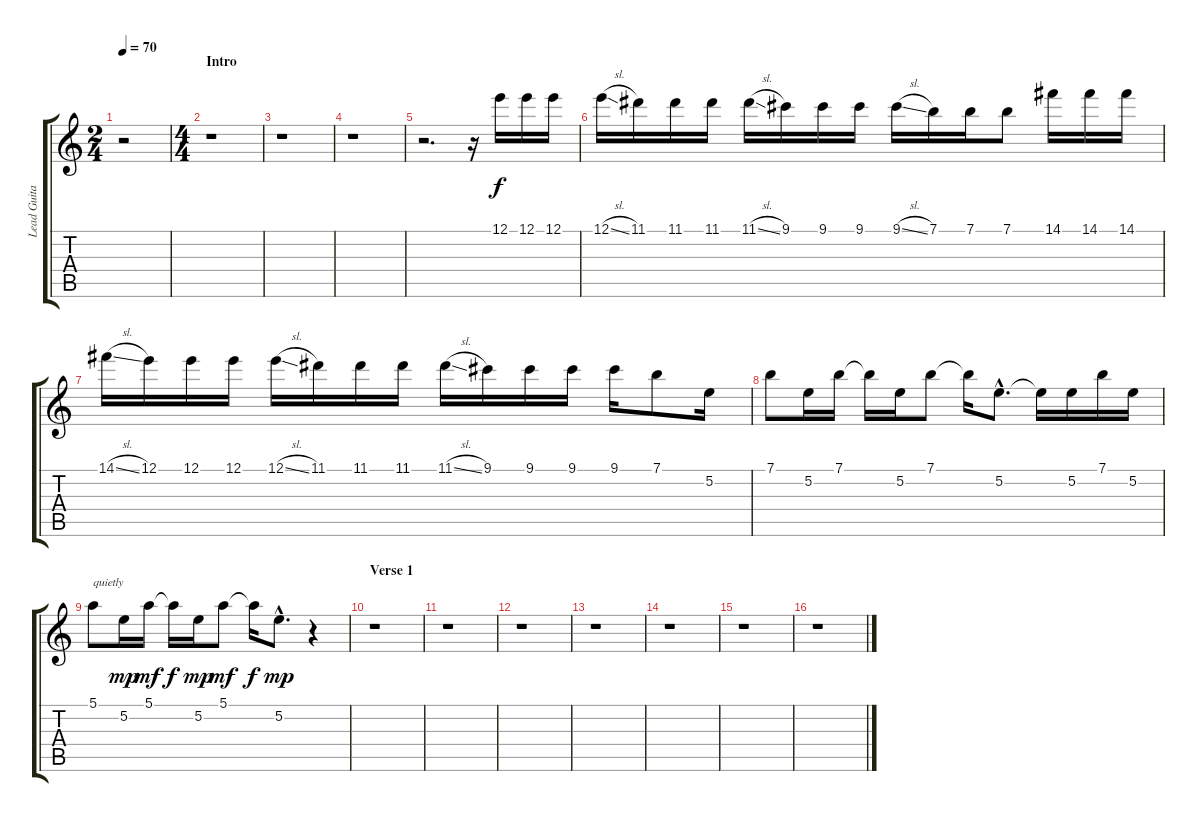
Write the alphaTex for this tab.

\track ("Lead Guitar" "Lead Guita") {instrument electricguitarclean}
\staff {score tabs}
\tuning (E4 B3 G3 D3 A2 E2) {hide}
\ts (2 4)
\tempo 70
\clef g2
\ks c
r.2{dy f instrument electricguitarclean} |
\ts (4 4)
\section ("" "Intro")
r.1 |
r.1 |
r.1 |
r.2{d} r.16 12.1.16 12.1.16 12.1.16 |
12.1{sl}.16 11.1.16 11.1.16 11.1.16 11.1{sl}.16 9.1.16 9.1.16 9.1.16 9.1{sl}.16 7.1.16 7.1.16 7.1.8 14.1.16 14.1.16 14.1.16 |
14.1{sl}.16 12.1.16 12.1.16 12.1.16 12.1{sl}.16 11.1.16 11.1.16 11.1.16 11.1{sl}.16 9.1.16 9.1.16 9.1.16 9.1.16 7.1.8 5.2.16 |
7.1.8 5.2.16 7.1.16 7.1{t}.16 5.2.16 7.1.8 7.1{t}.16 5.2{hac}.8{d} 5.2{t}.16 5.2.16 7.1.16 5.2.16 |
5.1.8{txt "quietly"} 5.2.16{dy mp} 5.1.16{dy mf} 5.1{t}.16{dy f} 5.2.16{dy mp} 5.1.8{dy mf} 5.1{t}.16{dy f} 5.2{hac}.8{d dy mp} r.4 |
\section ("" "Verse 1")
r.1 |
r.1 |
r.1 |
r.1 |
r.1 |
r.1 |
r.1
